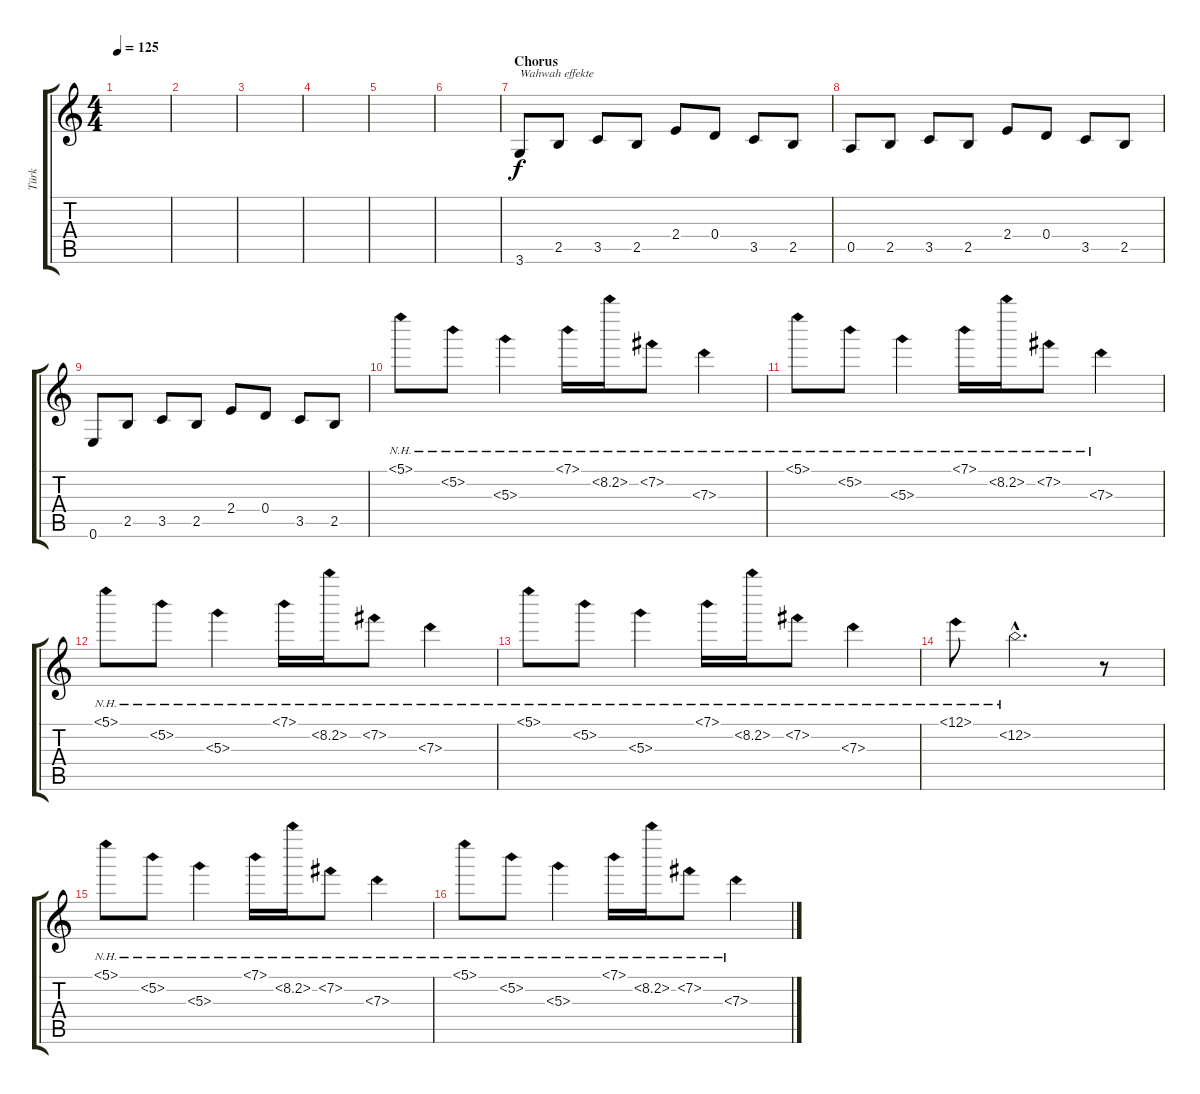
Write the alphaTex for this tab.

\track ("Türk" "Türk") {instrument distortionguitar}
\staff {score tabs}
\tuning (E4 B3 G3 D3 A2 E2) {hide}
\ts (4 4)
\tempo 125
\clef g2
\ks c
|
|
|
|
|
|
\section ("" "Chorus")
3.6.8{txt "Wahwah effekte"} 2.5.8 3.5.8 2.5.8 2.4.8 0.4.8 3.5.8 2.5.8 |
0.5.8 2.5.8 3.5.8 2.5.8 2.4.8 0.4.8 3.5.8 2.5.8 |
0.6.8 2.5.8 3.5.8 2.5.8 2.4.8 0.4.8 3.5.8 2.5.8 |
5.1{nh}.8 5.2{nh}.8 5.3{nh}.4 7.1{nh}.16 8.2{nh}.16 7.2{nh}.8 7.3{nh}.4 |
5.1{nh}.8 5.2{nh}.8 5.3{nh}.4 7.1{nh}.16 8.2{nh}.16 7.2{nh}.8 7.3{nh}.4 |
5.1{nh}.8 5.2{nh}.8 5.3{nh}.4 7.1{nh}.16 8.2{nh}.16 7.2{nh}.8 7.3{nh}.4 |
5.1{nh}.8 5.2{nh}.8 5.3{nh}.4 7.1{nh}.16 8.2{nh}.16 7.2{nh}.8 7.3{nh}.4 |
12.1{nh}.8 12.2{nh hac}.2{d} r.8 |
5.1{nh}.8 5.2{nh}.8 5.3{nh}.4 7.1{nh}.16 8.2{nh}.16 7.2{nh}.8 7.3{nh}.4 |
5.1{nh}.8 5.2{nh}.8 5.3{nh}.4 7.1{nh}.16 8.2{nh}.16 7.2{nh}.8 7.3{nh}.4
